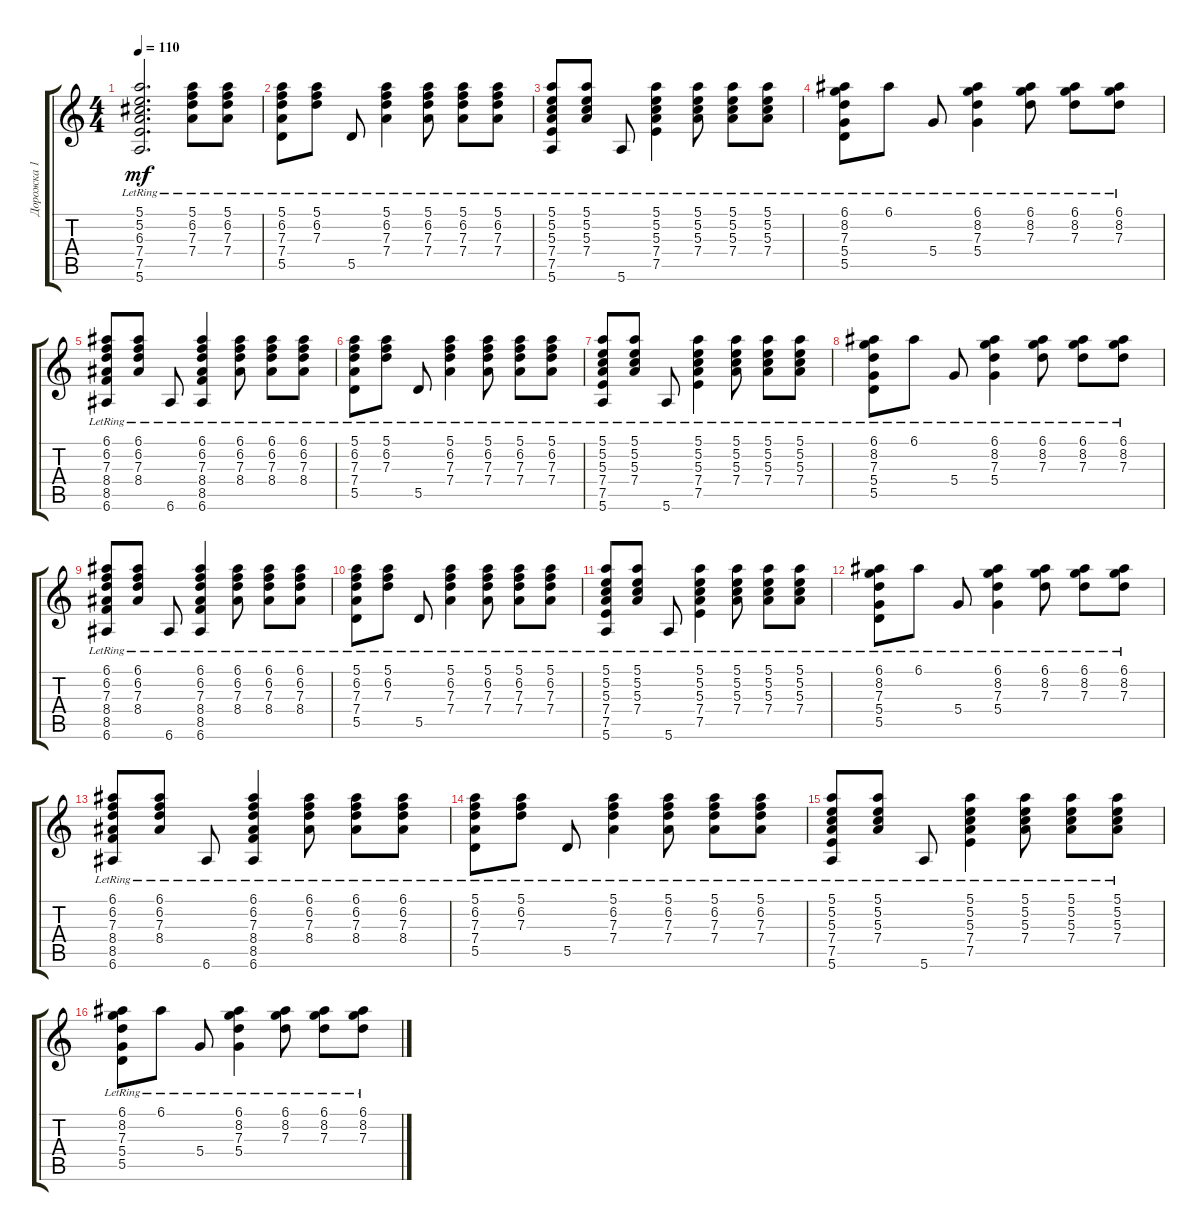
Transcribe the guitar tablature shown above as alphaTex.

\track ("Дорожка 1" "Дорожка 1") {solo instrument acousticguitarsteel}
\staff {score tabs}
\tuning (E4 B3 G3 D3 A2 E2) {hide}
\ts (4 4)
\tempo 110
\clef g2
\ks c
(5.1 5.2 6.3 7.4 7.5 5.6{lr}).2{d dy mf} (5.1{lr} 6.2{lr} 7.3{lr} 7.4{lr}).8 (5.1{lr} 6.2{lr} 7.3{lr} 7.4{lr}).8 |
(5.1{lr} 6.2{lr} 7.3{lr} 7.4{lr} 5.5{lr}).8 (5.1{lr} 6.2{lr} 7.3{lr}).8 5.5{lr}.8 (5.1{lr} 6.2{lr} 7.3{lr} 7.4{lr}).4 (5.1{lr} 6.2{lr} 7.3{lr} 7.4{lr}).8 (5.1{lr} 6.2{lr} 7.3{lr} 7.4{lr}).8 (5.1{lr} 6.2{lr} 7.3{lr} 7.4{lr}).8 |
(5.1{lr} 5.2{lr} 5.3{lr} 7.4{lr} 7.5{lr} 5.6{lr}).8 (5.1{lr} 5.2{lr} 5.3{lr} 7.4{lr}).8 5.6{lr}.8 (5.1{lr} 5.2{lr} 5.3{lr} 7.4{lr} 7.5{lr}).4 (5.1{lr} 5.2{lr} 5.3{lr} 7.4{lr}).8 (5.1{lr} 5.2{lr} 5.3{lr} 7.4{lr}).8 (5.1{lr} 5.2{lr} 5.3{lr} 7.4{lr}).8 |
(6.1{lr} 8.2{lr} 7.3{lr} 5.4{lr} 5.5{lr}).8 6.1{lr}.8 5.4{lr}.8 (6.1{lr} 8.2{lr} 7.3{lr} 5.4{lr}).4 (6.1{lr} 8.2{lr} 7.3{lr}).8 (6.1{lr} 8.2{lr} 7.3{lr}).8 (6.1{lr} 8.2{lr} 7.3{lr}).8 |
(6.1{lr} 6.2{lr} 7.3{lr} 8.4{lr} 8.5{lr} 6.6{lr}).8 (6.1{lr} 6.2{lr} 7.3{lr} 8.4{lr}).8 6.6{lr}.8 (6.1{lr} 6.2{lr} 7.3{lr} 8.4{lr} 8.5{lr} 6.6{lr}).4 (6.1{lr} 6.2{lr} 7.3{lr} 8.4{lr}).8 (6.1{lr} 6.2{lr} 7.3{lr} 8.4{lr}).8 (6.1{lr} 6.2{lr} 7.3{lr} 8.4{lr}).8 |
(5.1{lr} 6.2{lr} 7.3{lr} 7.4{lr} 5.5{lr}).8 (5.1{lr} 6.2{lr} 7.3{lr}).8 5.5{lr}.8 (5.1{lr} 6.2{lr} 7.3{lr} 7.4{lr}).4 (5.1{lr} 6.2{lr} 7.3{lr} 7.4{lr}).8 (5.1{lr} 6.2{lr} 7.3{lr} 7.4{lr}).8 (5.1{lr} 6.2{lr} 7.3{lr} 7.4{lr}).8 |
(5.1{lr} 5.2{lr} 5.3{lr} 7.4{lr} 7.5{lr} 5.6{lr}).8 (5.1{lr} 5.2{lr} 5.3{lr} 7.4{lr}).8 5.6{lr}.8 (5.1{lr} 5.2{lr} 5.3{lr} 7.4{lr} 7.5{lr}).4 (5.1{lr} 5.2{lr} 5.3{lr} 7.4{lr}).8 (5.1{lr} 5.2{lr} 5.3{lr} 7.4{lr}).8 (5.1{lr} 5.2{lr} 5.3{lr} 7.4{lr}).8 |
(6.1{lr} 8.2{lr} 7.3{lr} 5.4{lr} 5.5{lr}).8 6.1{lr}.8 5.4{lr}.8 (6.1{lr} 8.2{lr} 7.3{lr} 5.4{lr}).4 (6.1{lr} 8.2{lr} 7.3{lr}).8 (6.1{lr} 8.2{lr} 7.3{lr}).8 (6.1{lr} 8.2{lr} 7.3{lr}).8 |
(6.1{lr} 6.2{lr} 7.3{lr} 8.4{lr} 8.5{lr} 6.6{lr}).8 (6.1{lr} 6.2{lr} 7.3{lr} 8.4{lr}).8 6.6{lr}.8 (6.1{lr} 6.2{lr} 7.3{lr} 8.4{lr} 8.5{lr} 6.6{lr}).4 (6.1{lr} 6.2{lr} 7.3{lr} 8.4{lr}).8 (6.1{lr} 6.2{lr} 7.3{lr} 8.4{lr}).8 (6.1{lr} 6.2{lr} 7.3{lr} 8.4{lr}).8 |
(5.1{lr} 6.2{lr} 7.3{lr} 7.4{lr} 5.5{lr}).8 (5.1{lr} 6.2{lr} 7.3{lr}).8 5.5{lr}.8 (5.1{lr} 6.2{lr} 7.3{lr} 7.4{lr}).4 (5.1{lr} 6.2{lr} 7.3{lr} 7.4{lr}).8 (5.1{lr} 6.2{lr} 7.3{lr} 7.4{lr}).8 (5.1{lr} 6.2{lr} 7.3{lr} 7.4{lr}).8 |
(5.1{lr} 5.2{lr} 5.3{lr} 7.4{lr} 7.5{lr} 5.6{lr}).8 (5.1{lr} 5.2{lr} 5.3{lr} 7.4{lr}).8 5.6{lr}.8 (5.1{lr} 5.2{lr} 5.3{lr} 7.4{lr} 7.5{lr}).4 (5.1{lr} 5.2{lr} 5.3{lr} 7.4{lr}).8 (5.1{lr} 5.2{lr} 5.3{lr} 7.4{lr}).8 (5.1{lr} 5.2{lr} 5.3{lr} 7.4{lr}).8 |
(6.1{lr} 8.2{lr} 7.3{lr} 5.4{lr} 5.5{lr}).8 6.1{lr}.8 5.4{lr}.8 (6.1{lr} 8.2{lr} 7.3{lr} 5.4{lr}).4 (6.1{lr} 8.2{lr} 7.3{lr}).8 (6.1{lr} 8.2{lr} 7.3{lr}).8 (6.1{lr} 8.2{lr} 7.3{lr}).8 |
(6.1{lr} 6.2{lr} 7.3{lr} 8.4{lr} 8.5{lr} 6.6{lr}).8 (6.1{lr} 6.2{lr} 7.3{lr} 8.4{lr}).8 6.6{lr}.8 (6.1{lr} 6.2{lr} 7.3{lr} 8.4{lr} 8.5{lr} 6.6{lr}).4 (6.1{lr} 6.2{lr} 7.3{lr} 8.4{lr}).8 (6.1{lr} 6.2{lr} 7.3{lr} 8.4{lr}).8 (6.1{lr} 6.2{lr} 7.3{lr} 8.4{lr}).8 |
(5.1{lr} 6.2{lr} 7.3{lr} 7.4{lr} 5.5{lr}).8 (5.1{lr} 6.2{lr} 7.3{lr}).8 5.5{lr}.8 (5.1{lr} 6.2{lr} 7.3{lr} 7.4{lr}).4 (5.1{lr} 6.2{lr} 7.3{lr} 7.4{lr}).8 (5.1{lr} 6.2{lr} 7.3{lr} 7.4{lr}).8 (5.1{lr} 6.2{lr} 7.3{lr} 7.4{lr}).8 |
(5.1{lr} 5.2{lr} 5.3{lr} 7.4{lr} 7.5{lr} 5.6{lr}).8 (5.1{lr} 5.2{lr} 5.3{lr} 7.4{lr}).8 5.6{lr}.8 (5.1{lr} 5.2{lr} 5.3{lr} 7.4{lr} 7.5{lr}).4 (5.1{lr} 5.2{lr} 5.3{lr} 7.4{lr}).8 (5.1{lr} 5.2{lr} 5.3{lr} 7.4{lr}).8 (5.1{lr} 5.2{lr} 5.3{lr} 7.4{lr}).8 |
(6.1{lr} 8.2{lr} 7.3{lr} 5.4{lr} 5.5{lr}).8 6.1{lr}.8 5.4{lr}.8 (6.1{lr} 8.2{lr} 7.3{lr} 5.4{lr}).4 (6.1{lr} 8.2{lr} 7.3{lr}).8 (6.1{lr} 8.2{lr} 7.3{lr}).8 (6.1{lr} 8.2{lr} 7.3{lr}).8
